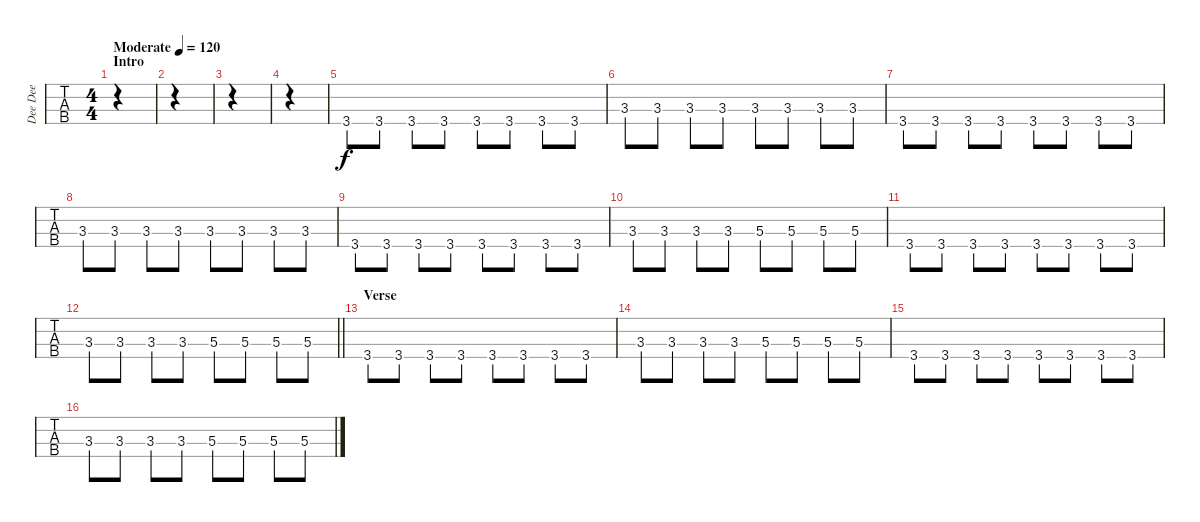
\track ("Dee Dee" "Dee Dee") {instrument electricbassfinger}
\staff {tabs}
\tuning (G2 D2 A1 E1) {hide}
\ts (4 4)
\section ("" "Intro")
\tempo (120 "Moderate")
\clef f4
\ks c
|
|
|
|
3.4.8 3.4.8 3.4.8 3.4.8 3.4.8 3.4.8 3.4.8 3.4.8 |
3.3.8 3.3.8 3.3.8 3.3.8 3.3.8 3.3.8 3.3.8 3.3.8 |
3.4.8 3.4.8 3.4.8 3.4.8 3.4.8 3.4.8 3.4.8 3.4.8 |
3.3.8 3.3.8 3.3.8 3.3.8 3.3.8 3.3.8 3.3.8 3.3.8 |
3.4.8 3.4.8 3.4.8 3.4.8 3.4.8 3.4.8 3.4.8 3.4.8 |
3.3.8 3.3.8 3.3.8 3.3.8 5.3.8 5.3.8 5.3.8 5.3.8 |
3.4.8 3.4.8 3.4.8 3.4.8 3.4.8 3.4.8 3.4.8 3.4.8 |
\barLineRight lightlight
3.3.8 3.3.8 3.3.8 3.3.8 5.3.8 5.3.8 5.3.8 5.3.8 |
\section ("" "Verse")
3.4.8 3.4.8 3.4.8 3.4.8 3.4.8 3.4.8 3.4.8 3.4.8 |
3.3.8 3.3.8 3.3.8 3.3.8 5.3.8 5.3.8 5.3.8 5.3.8 |
3.4.8 3.4.8 3.4.8 3.4.8 3.4.8 3.4.8 3.4.8 3.4.8 |
3.3.8 3.3.8 3.3.8 3.3.8 5.3.8 5.3.8 5.3.8 5.3.8
